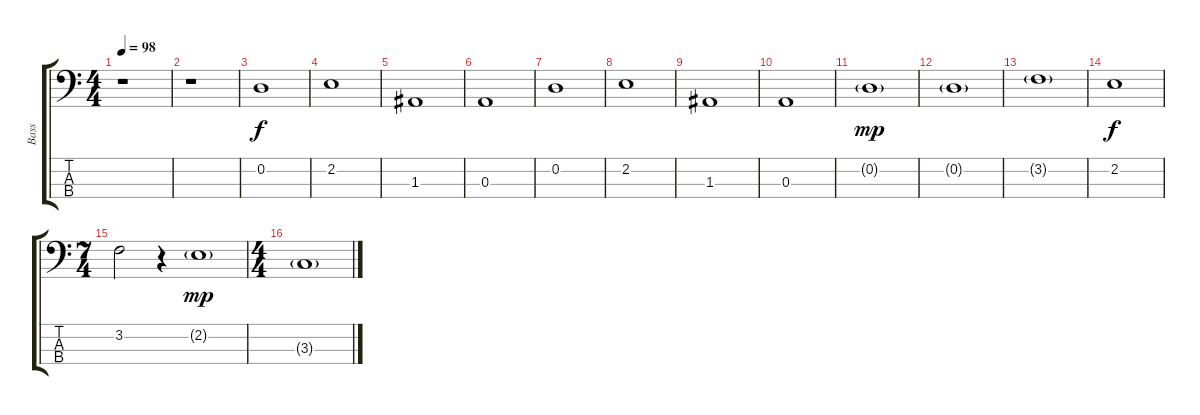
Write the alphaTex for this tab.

\track ("Bass" "Bass") {instrument electricbassfinger}
\staff {score tabs}
\tuning (G2 D2 A1 E1) {hide}
\ts (4 4)
\tempo 98
\clef f4
\ks c
r.1{dy f} |
r.1 |
0.2.1 |
2.2.1 |
1.3.1 |
0.3.1 |
0.2.1 |
2.2.1 |
1.3.1 |
0.3.1 |
0.2{g}.1{dy mp} |
0.2{g}.1 |
3.2{g}.1 |
2.2.1{dy f} |
\ts (7 4)
3.2.2 r.4 2.2{g}.1{dy mp} |
\ts (4 4)
3.3{g}.1
